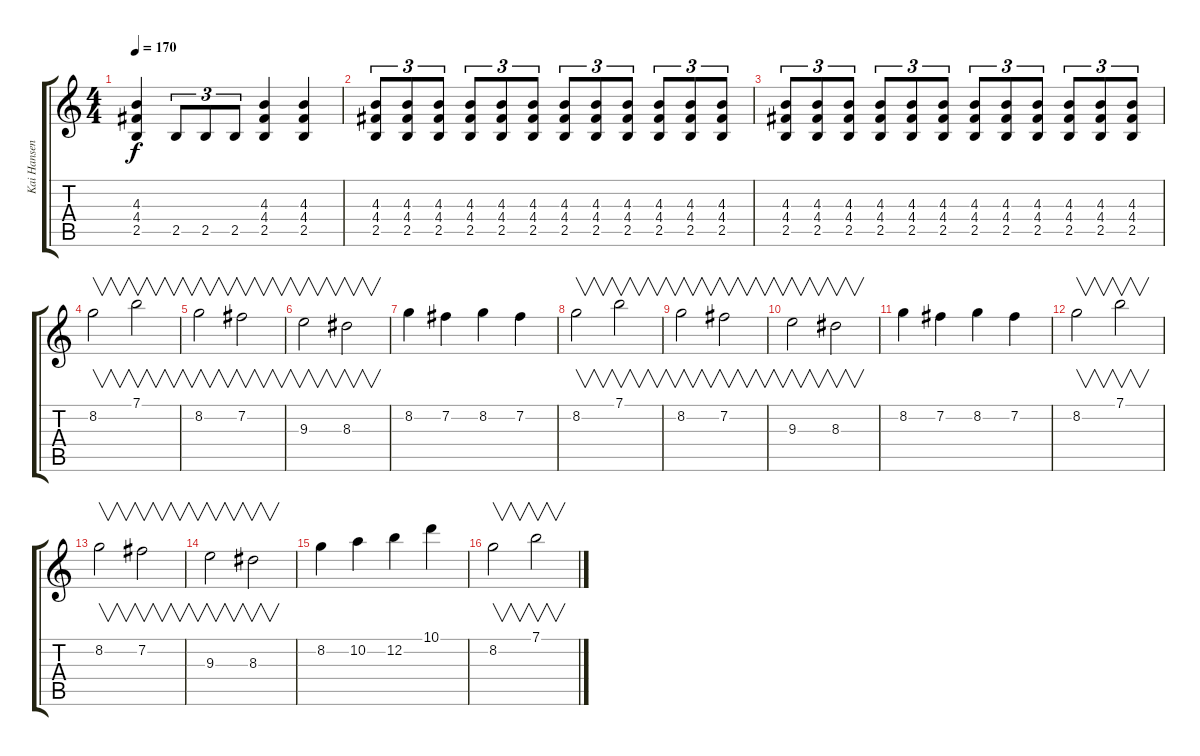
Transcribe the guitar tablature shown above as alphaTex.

\track ("Kai Hansen" "Kai Hansen") {instrument distortionguitar}
\staff {score tabs}
\tuning (E4 B3 G3 D3 A2 E2) {hide}
\ts (4 4)
\tempo 170
\clef g2
\ks c
(4.3 4.4 2.5).4{dy f instrument distortionguitar} 2.5.8{tu (3 2) instrument electricguitarmuted} 2.5.8{tu (3 2)} 2.5.8{tu (3 2)} (4.3 4.4 2.5).4{instrument distortionguitar} (4.3 4.4 2.5).4 |
(4.3 4.4 2.5).8{tu (3 2) instrument electricguitarmuted} (4.3 4.4 2.5).8{tu (3 2)} (4.3 4.4 2.5).8{tu (3 2)} (4.3 4.4 2.5).8{tu (3 2)} (4.3 4.4 2.5).8{tu (3 2)} (4.3 4.4 2.5).8{tu (3 2)} (4.3 4.4 2.5).8{tu (3 2)} (4.3 4.4 2.5).8{tu (3 2)} (4.3 4.4 2.5).8{tu (3 2)} (4.3 4.4 2.5).8{tu (3 2)} (4.3 4.4 2.5).8{tu (3 2)} (4.3 4.4 2.5).8{tu (3 2)} |
(4.3 4.4 2.5).8{tu (3 2)} (4.3 4.4 2.5).8{tu (3 2)} (4.3 4.4 2.5).8{tu (3 2)} (4.3 4.4 2.5).8{tu (3 2)} (4.3 4.4 2.5).8{tu (3 2)} (4.3 4.4 2.5).8{tu (3 2)} (4.3 4.4 2.5).8{tu (3 2)} (4.3 4.4 2.5).8{tu (3 2)} (4.3 4.4 2.5).8{tu (3 2)} (4.3 4.4 2.5).8{tu (3 2)} (4.3 4.4 2.5).8{tu (3 2)} (4.3 4.4 2.5).8{tu (3 2)} |
8.2.2{v} 7.1.2{v} |
8.2.2{v} 7.2.2{v} |
9.3.2{v} 8.3.2{v} |
8.2.4 7.2.4 8.2.4 7.2.4 |
8.2.2{v} 7.1.2{v} |
8.2.2{v} 7.2.2{v} |
9.3.2{v} 8.3.2{v} |
8.2.4 7.2.4 8.2.4 7.2.4 |
8.2.2{v} 7.1.2{v} |
8.2.2{v} 7.2.2{v} |
9.3.2{v} 8.3.2{v} |
8.2.4 10.2.4 12.2.4 10.1.4 |
8.2.2{v} 7.1.2{v}
